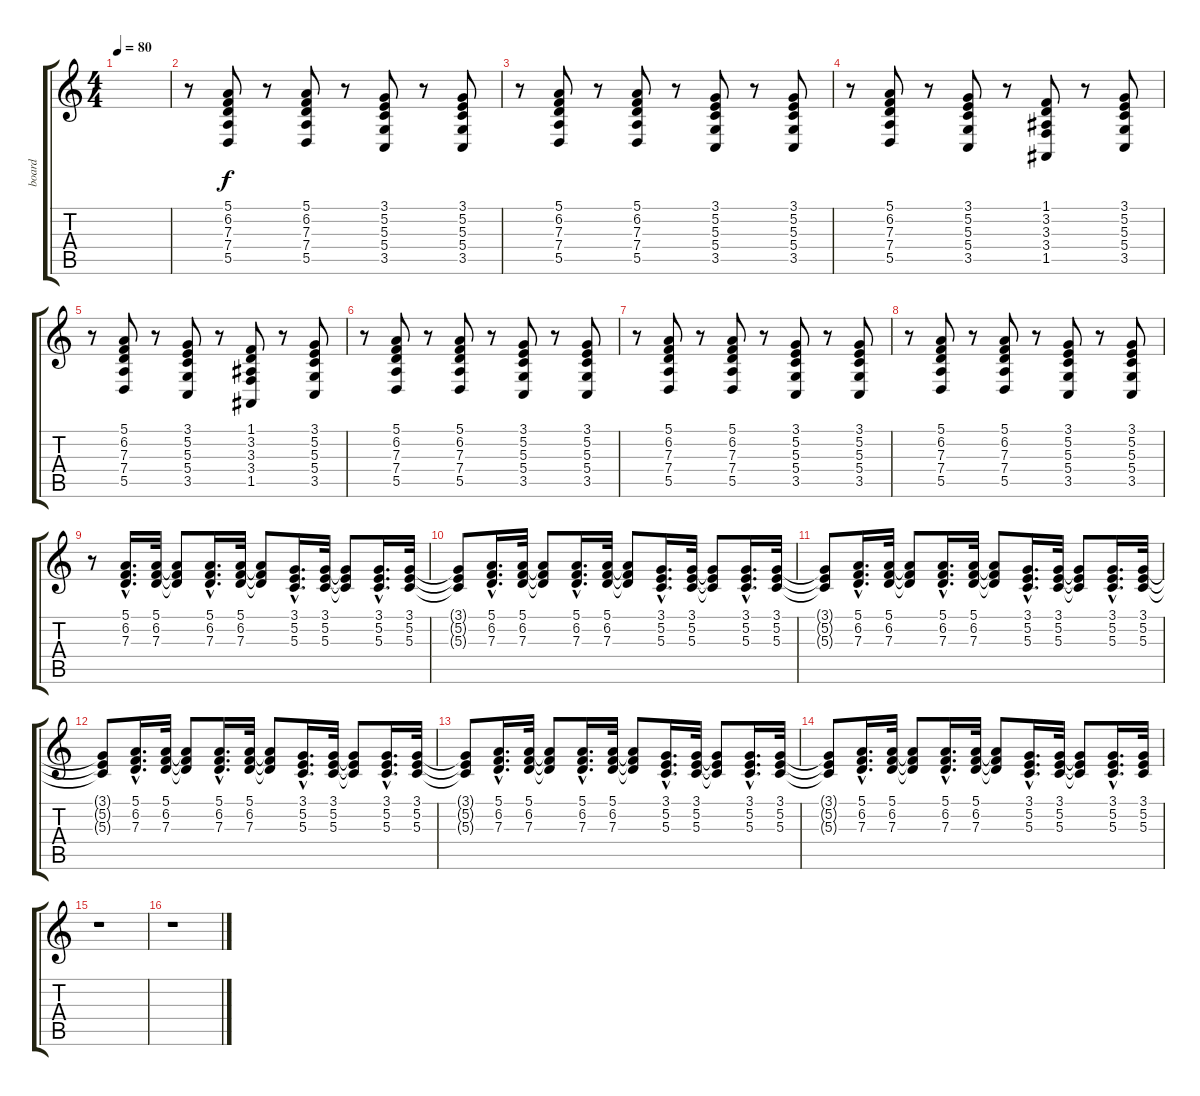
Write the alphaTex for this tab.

\track ("board" "board") {instrument electricpiano2}
\staff {score tabs}
\tuning (E4 B3 G3 D3 A2 E2) {hide}
\ts (4 4)
\tempo 80
\clef g2
\ks c
|
r.8 (5.1 6.2 7.3 7.4 5.5).8 r.8 (5.1 6.2 7.3 7.4 5.5).8 r.8 (3.1 5.2 5.3 5.4 3.5).8 r.8 (3.1 5.2 5.3 5.4 3.5).8 |
r.8 (5.1 6.2 7.3 7.4 5.5).8 r.8 (5.1 6.2 7.3 7.4 5.5).8 r.8 (3.1 5.2 5.3 5.4 3.5).8 r.8 (3.1 5.2 5.3 5.4 3.5).8 |
r.8 (5.1 6.2 7.3 7.4 5.5).8 r.8 (3.1 5.2 5.3 5.4 3.5).8 r.8 (1.1 3.2 3.3 3.4 1.5).8 r.8 (3.1 5.2 5.3 5.4 3.5).8 |
r.8 (5.1 6.2 7.3 7.4 5.5).8 r.8 (3.1 5.2 5.3 5.4 3.5).8 r.8 (1.1 3.2 3.3 3.4 1.5).8 r.8 (3.1 5.2 5.3 5.4 3.5).8 |
r.8 (5.1 6.2 7.3 7.4 5.5).8 r.8 (5.1 6.2 7.3 7.4 5.5).8 r.8 (3.1 5.2 5.3 5.4 3.5).8 r.8 (3.1 5.2 5.3 5.4 3.5).8 |
r.8 (5.1 6.2 7.3 7.4 5.5).8 r.8 (5.1 6.2 7.3 7.4 5.5).8 r.8 (3.1 5.2 5.3 5.4 3.5).8 r.8 (3.1 5.2 5.3 5.4 3.5).8 |
r.8 (5.1 6.2 7.3 7.4 5.5).8 r.8 (5.1 6.2 7.3 7.4 5.5).8 r.8 (3.1 5.2 5.3 5.4 3.5).8 r.8 (3.1 5.2 5.3 5.4 3.5).8 |
r.8{volume 16} (5.1{hac} 6.2{hac} 7.3{hac}).16{d} (5.1 6.2 7.3).32 (5.1{t} 6.2{t} 7.3{t}).8 (5.1{hac} 6.2{hac} 7.3{hac}).16{d} (5.1 6.2 7.3).32 (5.1{t} 6.2{t} 7.3{t}).8 (3.1{hac} 5.2{hac} 5.3{hac}).16{d} (3.1 5.2 5.3).32 (3.1{t} 5.2{t} 5.3{t}).8 (3.1{hac} 5.2{hac} 5.3{hac}).16{d} (3.1 5.2 5.3).32 |
(3.1{t} 5.2{t} 5.3{t}).8 (5.1{hac} 6.2{hac} 7.3{hac}).16{d} (5.1 6.2 7.3).32 (5.1{t} 6.2{t} 7.3{t}).8 (5.1{hac} 6.2{hac} 7.3{hac}).16{d} (5.1 6.2 7.3).32 (5.1{t} 6.2{t} 7.3{t}).8 (3.1{hac} 5.2{hac} 5.3{hac}).16{d} (3.1 5.2 5.3).32 (3.1{t} 5.2{t} 5.3{t}).8 (3.1{hac} 5.2{hac} 5.3{hac}).16{d} (3.1 5.2 5.3).32 |
(3.1{t} 5.2{t} 5.3{t}).8 (5.1{hac} 6.2{hac} 7.3{hac}).16{d} (5.1 6.2 7.3).32 (5.1{t} 6.2{t} 7.3{t}).8 (5.1{hac} 6.2{hac} 7.3{hac}).16{d} (5.1 6.2 7.3).32 (5.1{t} 6.2{t} 7.3{t}).8 (3.1{hac} 5.2{hac} 5.3{hac}).16{d} (3.1 5.2 5.3).32 (3.1{t} 5.2{t} 5.3{t}).8 (3.1{hac} 5.2{hac} 5.3{hac}).16{d} (3.1 5.2 5.3).32 |
(3.1{t} 5.2{t} 5.3{t}).8 (5.1{hac} 6.2{hac} 7.3{hac}).16{d} (5.1 6.2 7.3).32 (5.1{t} 6.2{t} 7.3{t}).8 (5.1{hac} 6.2{hac} 7.3{hac}).16{d} (5.1 6.2 7.3).32 (5.1{t} 6.2{t} 7.3{t}).8 (3.1{hac} 5.2{hac} 5.3{hac}).16{d} (3.1 5.2 5.3).32 (3.1{t} 5.2{t} 5.3{t}).8 (3.1{hac} 5.2{hac} 5.3{hac}).16{d} (3.1 5.2 5.3).32 |
(3.1{t} 5.2{t} 5.3{t}).8 (5.1{hac} 6.2{hac} 7.3{hac}).16{d} (5.1 6.2 7.3).32 (5.1{t} 6.2{t} 7.3{t}).8 (5.1{hac} 6.2{hac} 7.3{hac}).16{d} (5.1 6.2 7.3).32 (5.1{t} 6.2{t} 7.3{t}).8 (3.1{hac} 5.2{hac} 5.3{hac}).16{d} (3.1 5.2 5.3).32 (3.1{t} 5.2{t} 5.3{t}).8 (3.1{hac} 5.2{hac} 5.3{hac}).16{d} (3.1 5.2 5.3).32 |
(3.1{t} 5.2{t} 5.3{t}).8 (5.1{hac} 6.2{hac} 7.3{hac}).16{d} (5.1 6.2 7.3).32 (5.1{t} 6.2{t} 7.3{t}).8 (5.1{hac} 6.2{hac} 7.3{hac}).16{d} (5.1 6.2 7.3).32 (5.1{t} 6.2{t} 7.3{t}).8 (3.1{hac} 5.2{hac} 5.3{hac}).16{d} (3.1 5.2 5.3).32 (3.1{t} 5.2{t} 5.3{t}).8 (3.1{hac} 5.2{hac} 5.3{hac}).16{d} (3.1 5.2 5.3).32 |
r.1 |
r.1
